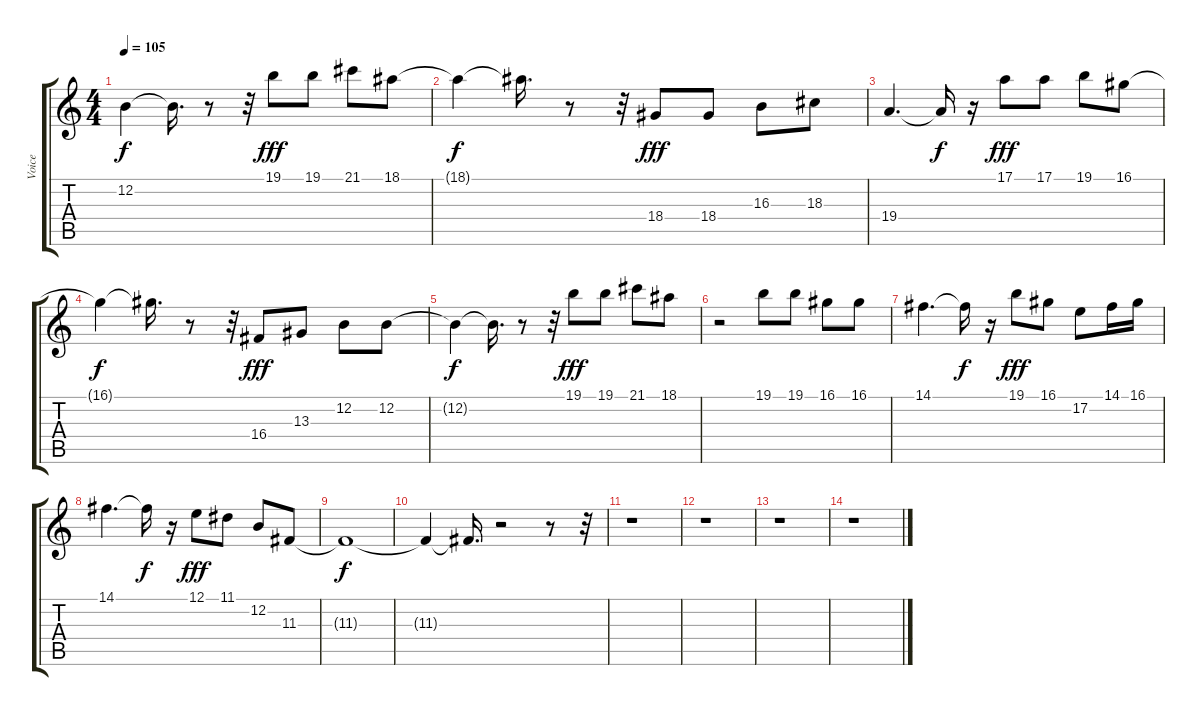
\track ("Voice" "Voice") {instrument drawbarorgan}
\staff {score tabs}
\tuning (E4 B3 G3 D3 A2 E2) {hide}
\ts (4 4)
\tempo 105
\clef g2
\ks c
12.2{t}.4{dy f} 12.2{t}.16{d} r.8 r.32 19.1.8{dy fff} 19.1.8 21.1.8 18.1.8 |
18.1{t}.4{dy f} 18.1{t}.16{d} r.8 r.32 18.4.8{dy fff} 18.4.8 16.3.8 18.3.8 |
19.4.4{d} 19.4{t}.16{dy f} r.16 17.1.8{dy fff} 17.1.8 19.1.8 16.1.8 |
16.1{t}.4{dy f} 16.1{t}.16{d} r.8 r.32 16.4.8{dy fff} 13.3.8 12.2.8 12.2.8 |
12.2{t}.4{dy f} 12.2{t}.16{d} r.8 r.32 19.1.8{dy fff} 19.1.8 21.1.8 18.1.8 |
r.2 19.1.8 19.1.8 16.1.8 16.1.8 |
14.1.4{d} 14.1{t}.16{dy f} r.16 19.1.8{dy fff} 16.1.8 17.2.8 14.1.16 16.1.16 |
14.1.4{d} 14.1{t}.16{dy f} r.16 12.1.8{dy fff} 11.1.8 12.2.8 11.3.8 |
11.3{t}.1{dy f} |
11.3{t}.4 11.3{t}.16{d} r.2 r.8 r.32 |
r.1 |
r.1 |
r.1 |
r.1
